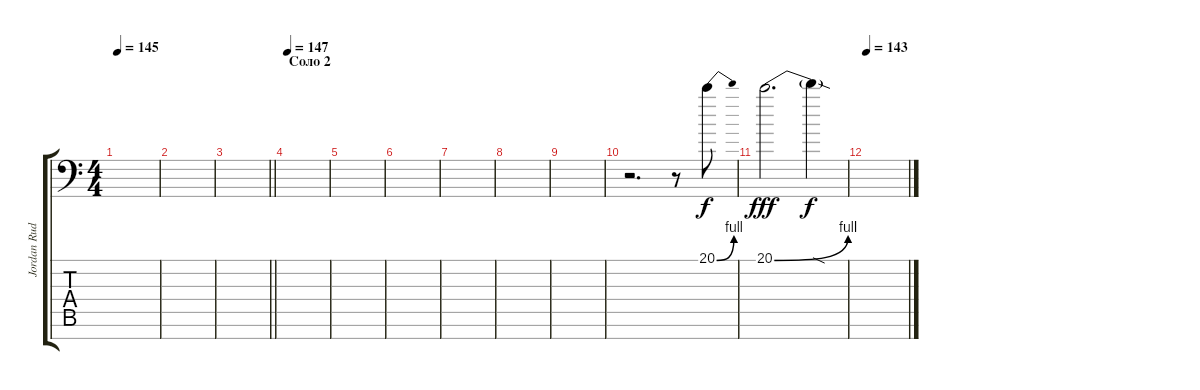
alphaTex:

\track ("Jordan Rudess chords 1" "Jordan Rud") {instrument pad3polysynth}
\staff {score tabs}
\tuning (E4 B3 G3 D3 A2 E2 C-1) {hide}
\ts (4 4)
\tempo 145
\clef f4
\ks c
|
|
\barLineRight lightlight
|
\section ("" "Соло 2")
\tempo 147
|
|
|
|
|
|
r.2{d} r.8 20.1{be (bend 0 0 60 4)}.8{volume 16 instrument lead2sawtooth} |
20.1{be (bend 0 0 60 4)}.2{d dy fff} 20.1{sod t}.4{dy f} |
\tempo 143
